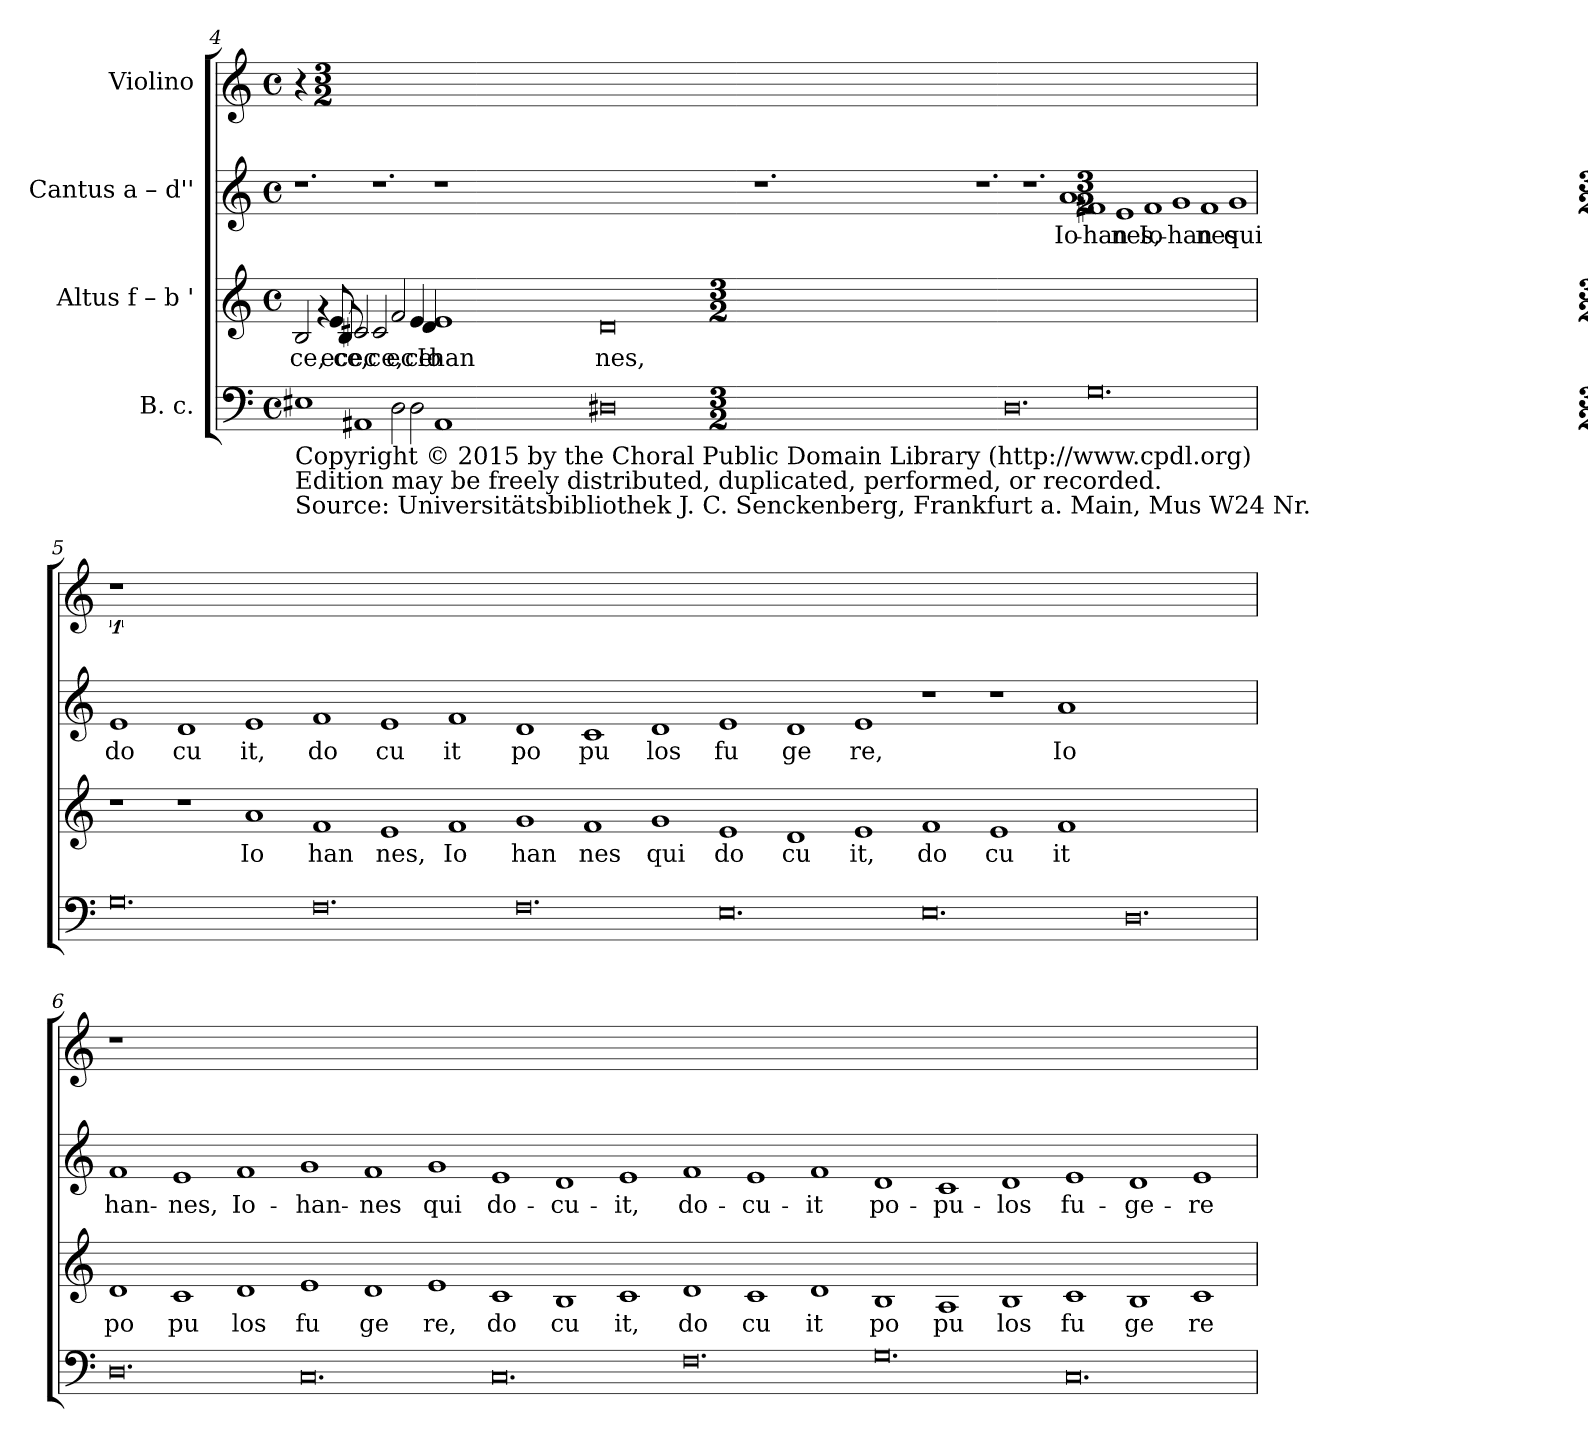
**kern	**kern	**text	**kern	**text	**kern
*part4	*part3	*part3	*part2	*part2	*part1
*staff4	*staff3	*staff3	*staff2	*staff2	*staff1
*I"B. c.	*I"Altus  f – b '	*	*I"Cantus  a – d''	*	*I"Violino
!!LO:PB:g=z
*clefF4	*clefG2	*	*clefG2	*	*clefG2
*k[]	*k[]	*	*k[]	*	*k[]
*C:	*C:	*	*C:	*	*C:
*M4/4	*M4/4	*	*M4/4	*	*M4/4
*met(c)	*met(c)	*	*met(c)	*	*met(c)
=4	=4	=4	=4	=4	=4
!LO:TX:b:t=Copyright © 2015 by the Choral Public Domain Library (http&colon;//www.cpdl.org)	!	!	!	!	!
!LO:TX:b:t=Edition may be freely distributed, duplicated, performed, or recorded.	!	!	!	!	!
!LO:TX:b:t=Source&colon; Universitätsbibliothek J. C. Senckenberg, Frankfurt a. Main, Mus W24 Nr.	!	!	!	!	!
!	!	!LO:LY:b:rj	!	!	!
1E#	2B/	ce,	1.r	.	0000r
.	4rf	.	.	.	.
!	!	!LO:LY:b:rj	!	!	!
.	8e/	ec	.	.	.
!	!	!LO:LY:b:rj	!	!	!
.	8B/	ce,	.	.	.
!	!	!LO:LY:b:rj	!	!	!
1AA#	2c#X/	ec	.	.	.
!	!	!LO:LY:b:rj	!	!	!
.	2c#/	ce,	1.r	.	.
!	!	!LO:LY:b:rj	!	!	!
2D\	2f/	ec	.	.	.
!	!	!LO:LY:b:rj	!	!	!
2D\	4e/	ce	.	.	.
!	!	!LO:LY:b:rj	!	!	!
.	4d/	Io	.	.	.
!	!	!LO:LY:b:rj	!LO:N:vis=1	!	!
1AA#	1e	han	1.r	.	.
*M3/2	*M3/2	*	*M3/2	*	*M3/2
!LO:N:vis=0	!LO:N:vis=0	!LO:LY:b:rj	!	!	!
0.D#	0.d	nes,	.	.	.
.	.	.	1.r	.	.
*M3/2	*M3/2	*	*M3/2	*	*
.	.	.	1.r	.	.
0.D#	000ryy	.	.	.	.
.	.	.	1.r	.	.
!	!	!	!	!LO:LY:b:rj	!
.	.	.	1a	Io-	.
!	!	!	!	!LO:LY:b:rj	!
0.G	.	.	1f#X	-han-	.
!	!	!	!	!LO:LY:b:rj	!
.	.	.	1e	-nes,	.
!	!	!	!	!LO:LY:b:rj	!
.	.	.	1f#	Io-	.
!	!	!	!	!LO:LY:b:rj	!
0.ryy	.	.	1g	-han-	.
!	!	!	!	!LO:LY:b:rj	!
.	.	.	1f#	-nes	.
!	!	!	!	!LO:LY:b:rj	!
.	1ryy	.	1g	qui	.
!!LO:LB:g=z
=5	=5	=5	=5	=5	=5
!	!	!	!	!LO:LY:b:rj	!
0.G	1r	.	1e	do	1%18r
!	!	!	!	!LO:LY:b:rj	!
.	1r	.	1d	cu	.
!	!	!LO:LY:b:rj	!	!LO:LY:b:rj	!
.	1a	Io	1e	it,	.
!	!	!LO:LY:b:rj	!	!LO:LY:b:rj	!
0.F	1f	han	1f	do	.
!	!	!LO:LY:b:rj	!	!LO:LY:b:rj	!
.	1e	nes,	1e	cu	.
!	!	!LO:LY:b:rj	!	!LO:LY:b:rj	!
.	1f	Io	1f	it	.
!	!	!LO:LY:b:rj	!	!LO:LY:b:rj	!
0.F	1g	han	1d	po	.
!	!	!LO:LY:b:rj	!	!LO:LY:b:rj	!
.	1f	nes	1c	pu	.
!	!	!LO:LY:b:rj	!	!LO:LY:b:rj	!
.	1g	qui	1d	los	.
!	!	!LO:LY:b:rj	!	!LO:LY:b:rj	!
0.E	1e	do	1e	fu	.
!	!	!LO:LY:b:rj	!	!LO:LY:b:rj	!
.	1d	cu	1d	ge	.
!	!	!LO:LY:b:rj	!	!LO:LY:b:rj	!
.	1e	it,	1e	re,	.
!	!	!LO:LY:b:rj	!	!	!
0.E	1f	do	1r	.	.
!	!	!LO:LY:b:rj	!	!	!
.	1e	cu	1r	.	.
!	!	!LO:LY:b:rj	!	!LO:LY:b:rj	!
.	1f	it	1a	Io	.
0.D	0.ryy	.	0.ryy	.	.
!!LO:LB:g=z
=6	=6	=6	=6	=6	=6
!	!	!LO:LY:b:rj	!	!LO:LY:b:rj	!
0.D	1d	po	1f	han-	1r
!	!	!LO:LY:b:rj	!	!LO:LY:b:rj	!
.	1c	pu	1e	-nes,	1%17ryy
!	!	!LO:LY:b:rj	!	!LO:LY:b:rj	!
.	1d	los	1f	Io-	.
!	!	!LO:LY:b:rj	!	!LO:LY:b:rj	!
0.C	1e	fu	1g	-han-	.
!	!	!LO:LY:b:rj	!	!LO:LY:b:rj	!
.	1d	ge	1f	-nes	.
!	!	!LO:LY:b:rj	!	!LO:LY:b:rj	!
.	1e	re,	1g	qui	.
!	!	!LO:LY:b:rj	!	!LO:LY:b:rj	!
0.C	1c	do	1e	do-	.
!	!	!LO:LY:b:rj	!	!LO:LY:b:rj	!
.	1B	cu	1d	-cu-	.
!	!	!LO:LY:b:rj	!	!LO:LY:b:rj	!
.	1c	it,	1e	-it,	.
!	!	!LO:LY:b:rj	!	!LO:LY:b:rj	!
0.F	1d	do	1f	do-	.
!	!	!LO:LY:b:rj	!	!LO:LY:b:rj	!
.	1c	cu	1e	-cu-	.
!	!	!LO:LY:b:rj	!	!LO:LY:b:rj	!
.	1d	it	1f	-it	.
!	!	!LO:LY:b:rj	!	!LO:LY:b:rj	!
0.G	1B	po	1d	po-	.
!	!	!LO:LY:b:rj	!	!LO:LY:b:rj	!
.	1A	pu	1c	-pu-	.
!	!	!LO:LY:b:rj	!	!LO:LY:b:rj	!
.	1B	los	1d	-los	.
!	!	!LO:LY:b:rj	!	!LO:LY:b:rj	!
0.C	1c	fu	1e	fu-	.
!	!	!LO:LY:b:rj	!	!LO:LY:b:rj	!
.	1B	ge	1d	-ge-	.
!	!	!LO:LY:b:rj	!	!LO:LY:b:rj	!
.	1c	re	1e	-re	.
=	=	=	=	=	=
*-	*-	*-	*-	*-	*-
